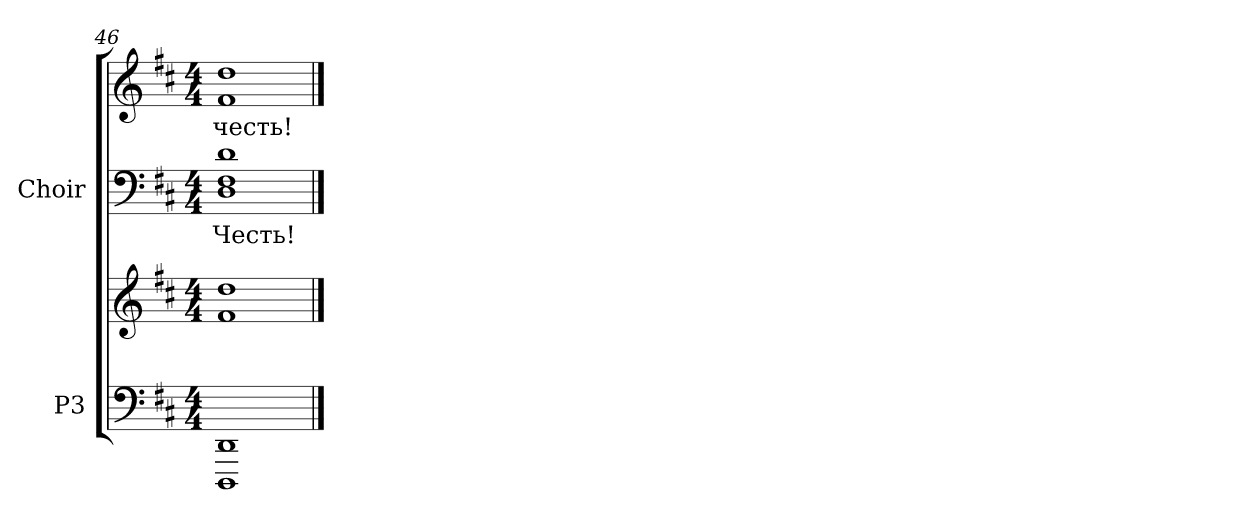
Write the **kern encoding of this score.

**kern	**kern	**kern	**text	**kern	**text
*part2	*part2	*part1	*part1	*part1	*part1
*staff4	*staff3	*staff2	*staff2	*staff1	*staff1
*I"P3	*	*I"Choir	*	*	*
*clefF4	*clefG2	*clefF4	*	*clefG2	*
*k[f#c#]	*k[f#c#]	*k[f#c#]	*	*k[f#c#]	*
*D:	*D:	*D:	*	*D:	*
*M4/4	*M4/4	*M4/4	*	*M4/4	*
=46	=46	=46	=46	=46	=46
!	!	!	!LO:LY:a:color=#000000	!	!
!	!	!	!	!	!LO:LY:b:color=#000000
1DDDi 1DDi	1f#i 1ddi	1Di 1F#i 1di	Честь!	1f#i 1ddi	честь!
==	==	==	==	==	==
*-	*-	*-	*-	*-	*-
